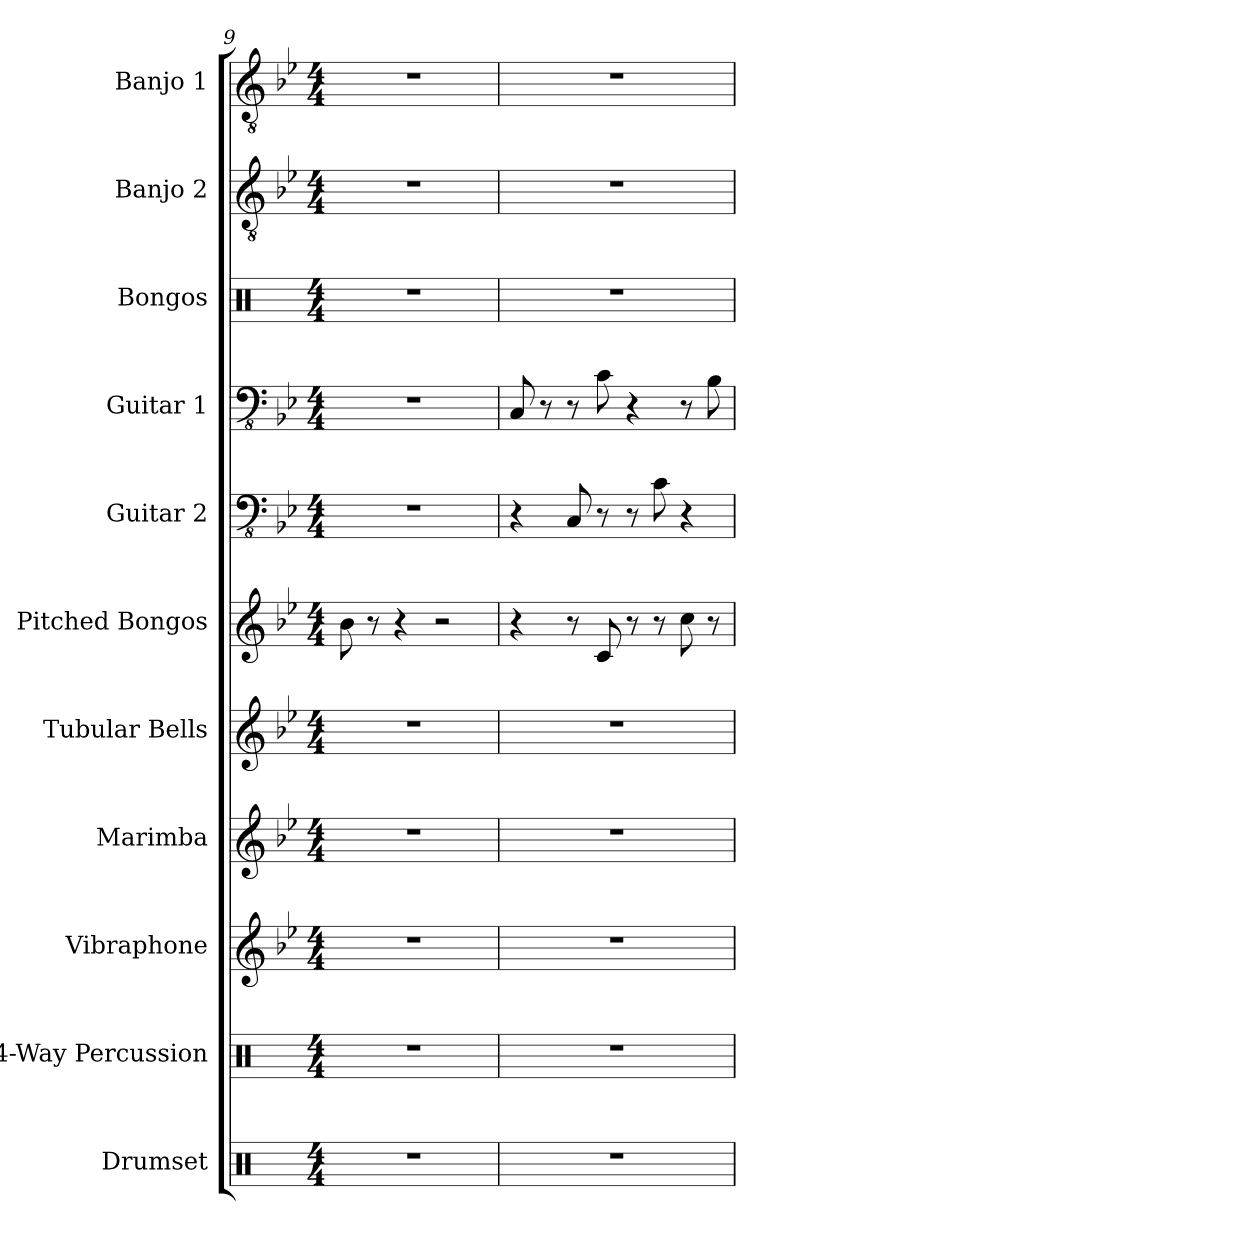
**kern	**kern	**kern	**kern	**kern	**kern	**kern	**kern	**kern	**kern	**kern
*part11	*part10	*part9	*part8	*part7	*part6	*part5	*part4	*part3	*part2	*part1
*staff11	*staff10	*staff9	*staff8	*staff7	*staff6	*staff5	*staff4	*staff3	*staff2	*staff1
*I"Drumset	*I"4-Way Percussion	*I"Vibraphone	*I"Marimba	*I"Tubular Bells	*I"Pitched Bongos	*I"Guitar 2	*I"Guitar 1	*I"Bongos	*I"Banjo 2	*I"Banjo 1
*I'Drs.	*I'4 Prc.	*I'Vib.	*I'Mrm.	*I'Bells	*	*	*	*	*I'Banjo	*
*clefX	*clefX	*clefG2	*clefG2	*clefG2	*clefG2	*clefFv4	*clefFv4	*clefX	*clefGv2	*clefGv2
*k[]	*k[]	*k[b-e-]	*k[b-e-]	*k[b-e-]	*k[b-e-]	*k[b-e-]	*k[b-e-]	*k[]	*k[b-e-]	*k[b-e-]
*M4/4	*M4/4	*M4/4	*M4/4	*M4/4	*M4/4	*M4/4	*M4/4	*M4/4	*M4/4	*M4/4
=9	=9	=9	=9	=9	=9	=9	=9	=9	=9	=9
1r	1r	1r	1r	1r	8b-\	1r	1r	1r	1r	1r
.	.	.	.	.	8r	.	.	.	.	.
.	.	.	.	.	4r	.	.	.	.	.
.	.	.	.	.	2r	.	.	.	.	.
!!LO:LB:g=z
=10	=10	=10	=10	=10	=10	=10	=10	=10	=10	=10
1r	1r	1r	1r	1r	4r	4r	8CC/	1r	1r	1r
.	.	.	.	.	.	.	8r	.	.	.
.	.	.	.	.	8r	8CC/	8r	.	.	.
.	.	.	.	.	8c/	8r	8C\	.	.	.
.	.	.	.	.	8r	8r	4r	.	.	.
.	.	.	.	.	8r	8C\	.	.	.	.
.	.	.	.	.	8cc\	4r	8r	.	.	.
.	.	.	.	.	8r	.	8BB-\	.	.	.
=	=	=	=	=	=	=	=	=	=	=
*-	*-	*-	*-	*-	*-	*-	*-	*-	*-	*-
